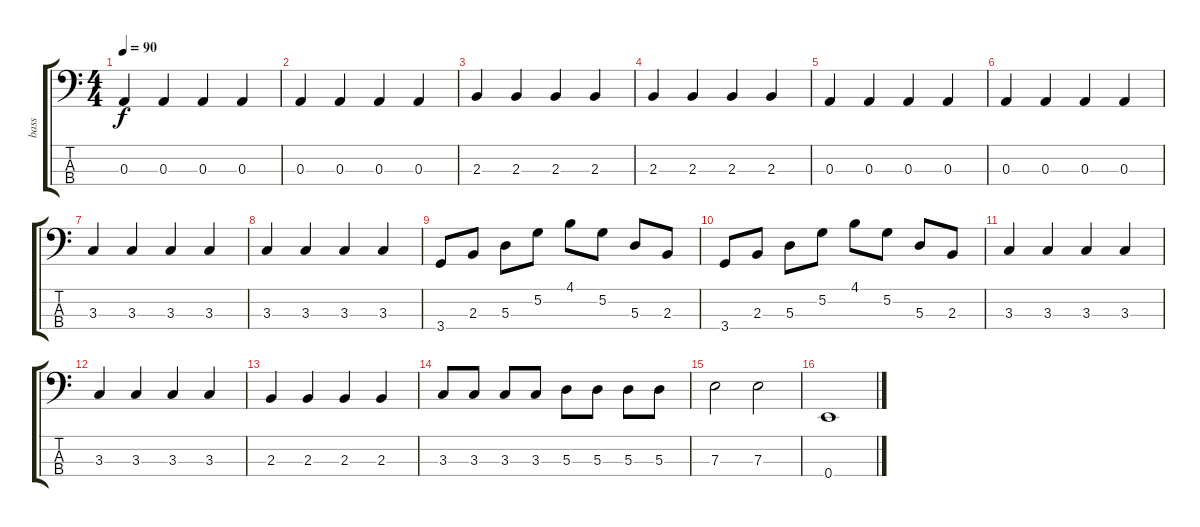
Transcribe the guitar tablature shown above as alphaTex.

\track ("bass" "bass") {instrument electricbasspick}
\staff {score tabs}
\tuning (G2 D2 A1 E1) {hide}
\ts (4 4)
\tempo 90
\clef f4
\ks c
0.3.4{dy f} 0.3.4 0.3.4 0.3.4 |
0.3.4 0.3.4 0.3.4 0.3.4 |
2.3.4 2.3.4 2.3.4 2.3.4 |
2.3.4 2.3.4 2.3.4 2.3.4 |
0.3.4 0.3.4 0.3.4 0.3.4 |
0.3.4 0.3.4 0.3.4 0.3.4 |
3.3.4 3.3.4 3.3.4 3.3.4 |
3.3.4 3.3.4 3.3.4 3.3.4 |
3.4.8 2.3.8 5.3.8 5.2.8 4.1.8 5.2.8 5.3.8 2.3.8 |
3.4.8 2.3.8 5.3.8 5.2.8 4.1.8 5.2.8 5.3.8 2.3.8 |
3.3.4 3.3.4 3.3.4 3.3.4 |
3.3.4 3.3.4 3.3.4 3.3.4 |
2.3.4 2.3.4 2.3.4 2.3.4 |
3.3.8 3.3.8 3.3.8 3.3.8 5.3.8 5.3.8 5.3.8 5.3.8 |
7.3.2 7.3.2 |
0.4.1
